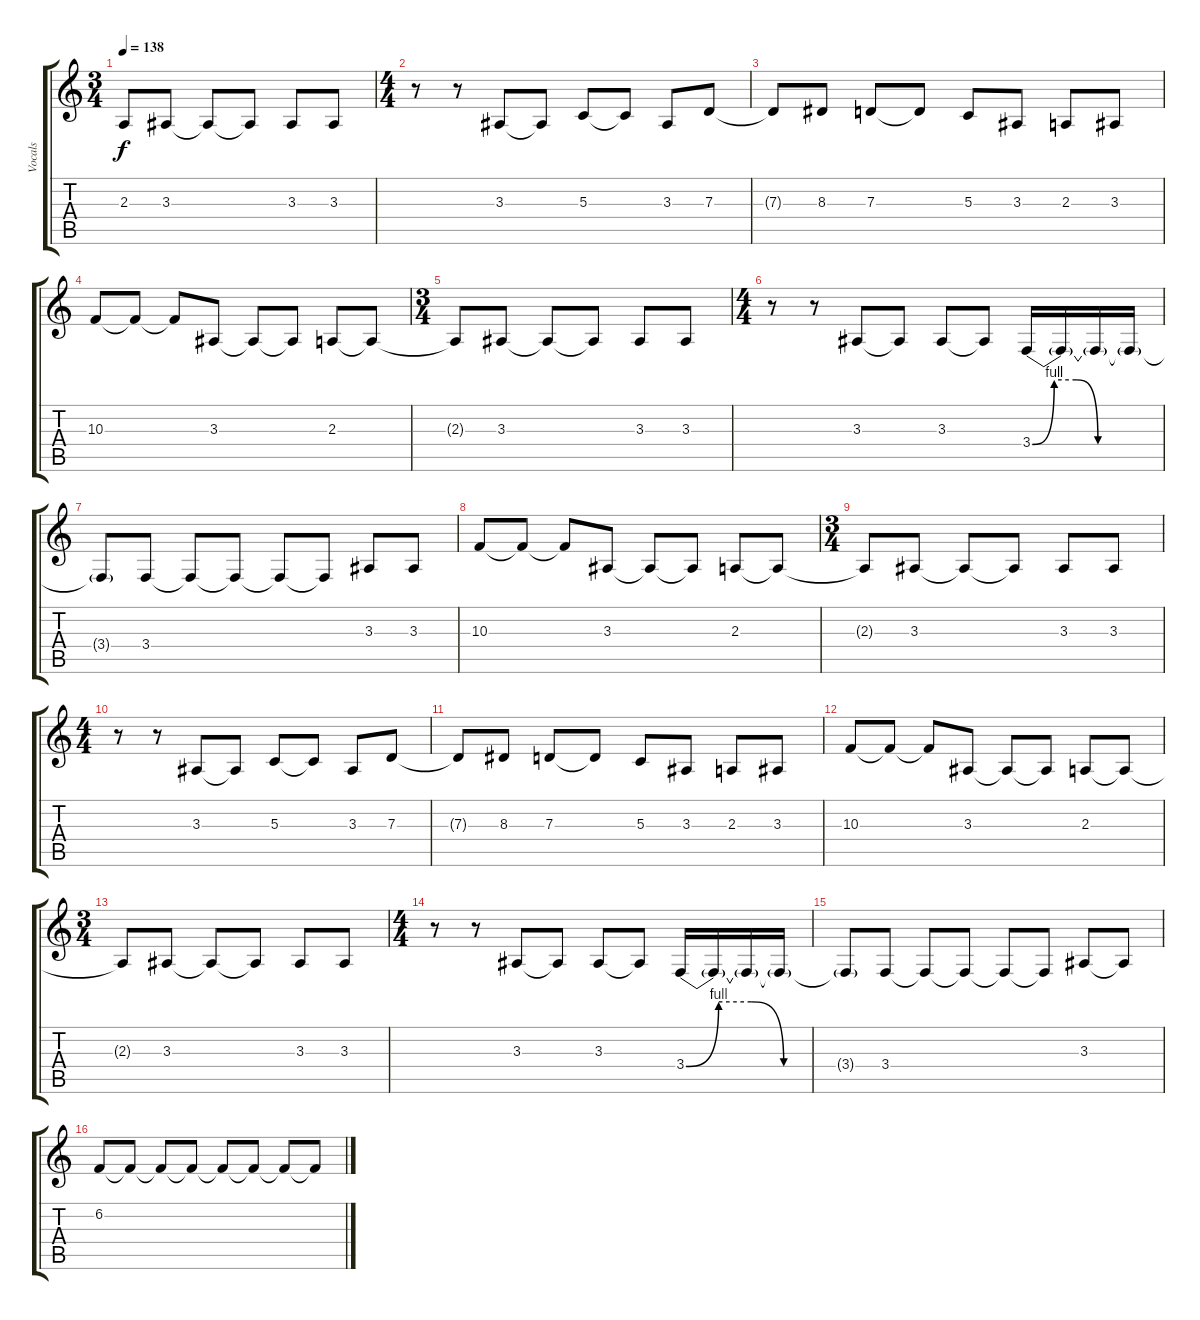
\track ("Vocals" "Vocals") {instrument trumpet}
\staff {score tabs}
\tuning (E4 B3 G3 D3 A2 E2) {hide}
\ts (3 4)
\tempo 138
\clef g2
\ks c
2.3{t}.8{dy f} 3.3.8 3.3{t}.8 3.3{t}.8 3.3.8 3.3.8 |
\ts (4 4)
r.8 r.8 3.3.8 3.3{t}.8 5.3.8 5.3{t}.8 3.3.8 7.3.8 |
7.3{t}.8 8.3.8 7.3.8 7.3{t}.8 5.3.8 3.3.8 2.3.8 3.3.8 |
10.3.8 10.3{t}.8 10.3{t}.8 3.3.8 3.3{t}.8 3.3{t}.8 2.3.8 2.3{t}.8 |
\ts (3 4)
2.3{t}.8 3.3.8 3.3{t}.8 3.3{t}.8 3.3.8 3.3.8 |
\ts (4 4)
r.8 r.8 3.3.8 3.3{t}.8 3.3.8 3.3{t}.8 3.4{be (custom 0 0 10 4 20 4 30 0 60 0)}.16 3.4{t}.16 3.4{t}.16 3.4{t}.16 |
3.4{t}.8 3.4.8 3.4{t}.8 3.4{t}.8 3.4{t}.8 3.4{t}.8 3.3.8 3.3.8 |
10.3.8 10.3{t}.8 10.3{t}.8 3.3.8 3.3{t}.8 3.3{t}.8 2.3.8 2.3{t}.8 |
\ts (3 4)
2.3{t}.8 3.3.8 3.3{t}.8 3.3{t}.8 3.3.8 3.3.8 |
\ts (4 4)
r.8 r.8 3.3.8 3.3{t}.8 5.3.8 5.3{t}.8 3.3.8 7.3.8 |
7.3{t}.8 8.3.8 7.3.8 7.3{t}.8 5.3.8 3.3.8 2.3.8 3.3.8 |
10.3.8 10.3{t}.8 10.3{t}.8 3.3.8 3.3{t}.8 3.3{t}.8 2.3.8 2.3{t}.8 |
\ts (3 4)
2.3{t}.8 3.3.8 3.3{t}.8 3.3{t}.8 3.3.8 3.3.8 |
\ts (4 4)
r.8 r.8 3.3.8 3.3{t}.8 3.3.8 3.3{t}.8 3.4{be (custom 0 0 10 4 20 4 30 0 60 0)}.16 3.4{t}.16 3.4{t}.16 3.4{t}.16 |
3.4{t}.8 3.4.8 3.4{t}.8 3.4{t}.8 3.4{t}.8 3.4{t}.8 3.3.8 3.3{t}.8 |
6.2.8 6.2{t}.8 6.2{t}.8 6.2{t}.8 6.2{t}.8 6.2{t}.8 6.2{t}.8 6.2{t}.8
